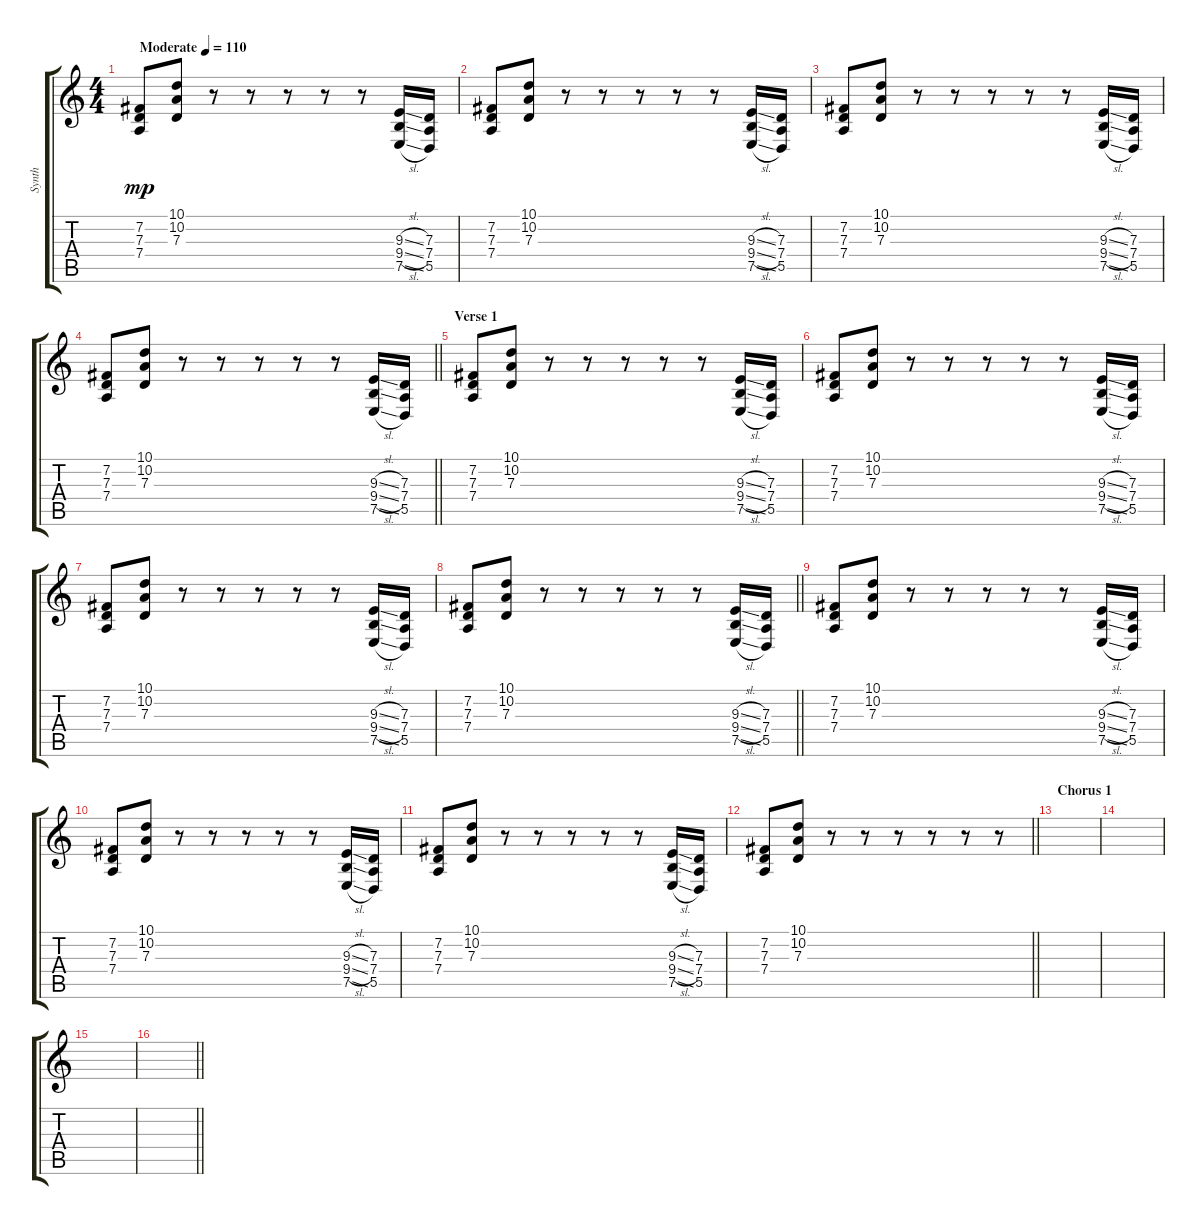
\track ("Synth" "Synth") {instrument lead1square}
\staff {score tabs}
\tuning (E4 B3 G3 D3 A2 E2) {hide}
\ts (4 4)
\tempo (110 "Moderate")
\clef g2
\ks c
(7.2 7.3 7.4).8{dy mp instrument lead1square} (10.1 10.2 7.3).8 r.8 r.8 r.8 r.8 r.8 (9.3{sl} 9.4{sl} 7.5{sl}).16 (7.3 7.4 5.5).16 |
(7.2 7.3 7.4).8 (10.1 10.2 7.3).8 r.8 r.8 r.8 r.8 r.8 (9.3{sl} 9.4{sl} 7.5{sl}).16 (7.3 7.4 5.5).16 |
(7.2 7.3 7.4).8 (10.1 10.2 7.3).8 r.8 r.8 r.8 r.8 r.8 (9.3{sl} 9.4{sl} 7.5{sl}).16 (7.3 7.4 5.5).16 |
\barLineRight lightlight
(7.2 7.3 7.4).8 (10.1 10.2 7.3).8 r.8 r.8 r.8 r.8 r.8 (9.3{sl} 9.4{sl} 7.5{sl}).16 (7.3 7.4 5.5).16 |
\section ("" "Verse 1")
(7.2 7.3 7.4).8 (10.1 10.2 7.3).8 r.8 r.8 r.8 r.8 r.8 (9.3{sl} 9.4{sl} 7.5{sl}).16 (7.3 7.4 5.5).16 |
(7.2 7.3 7.4).8 (10.1 10.2 7.3).8 r.8 r.8 r.8 r.8 r.8 (9.3{sl} 9.4{sl} 7.5{sl}).16 (7.3 7.4 5.5).16 |
(7.2 7.3 7.4).8 (10.1 10.2 7.3).8 r.8 r.8 r.8 r.8 r.8 (9.3{sl} 9.4{sl} 7.5{sl}).16 (7.3 7.4 5.5).16 |
\barLineRight lightlight
(7.2 7.3 7.4).8 (10.1 10.2 7.3).8 r.8 r.8 r.8 r.8 r.8 (9.3{sl} 9.4{sl} 7.5{sl}).16 (7.3 7.4 5.5).16 |
(7.2 7.3 7.4).8 (10.1 10.2 7.3).8 r.8 r.8 r.8 r.8 r.8 (9.3{sl} 9.4{sl} 7.5{sl}).16 (7.3 7.4 5.5).16 |
(7.2 7.3 7.4).8 (10.1 10.2 7.3).8 r.8 r.8 r.8 r.8 r.8 (9.3{sl} 9.4{sl} 7.5{sl}).16 (7.3 7.4 5.5).16 |
(7.2 7.3 7.4).8 (10.1 10.2 7.3).8 r.8 r.8 r.8 r.8 r.8 (9.3{sl} 9.4{sl} 7.5{sl}).16 (7.3 7.4 5.5).16 |
\barLineRight lightlight
(7.2 7.3 7.4).8 (10.1 10.2 7.3).8 r.8 r.8 r.8 r.8 r.8 r.8 |
\section ("" "Chorus 1")
|
|
|
\barLineRight lightlight
